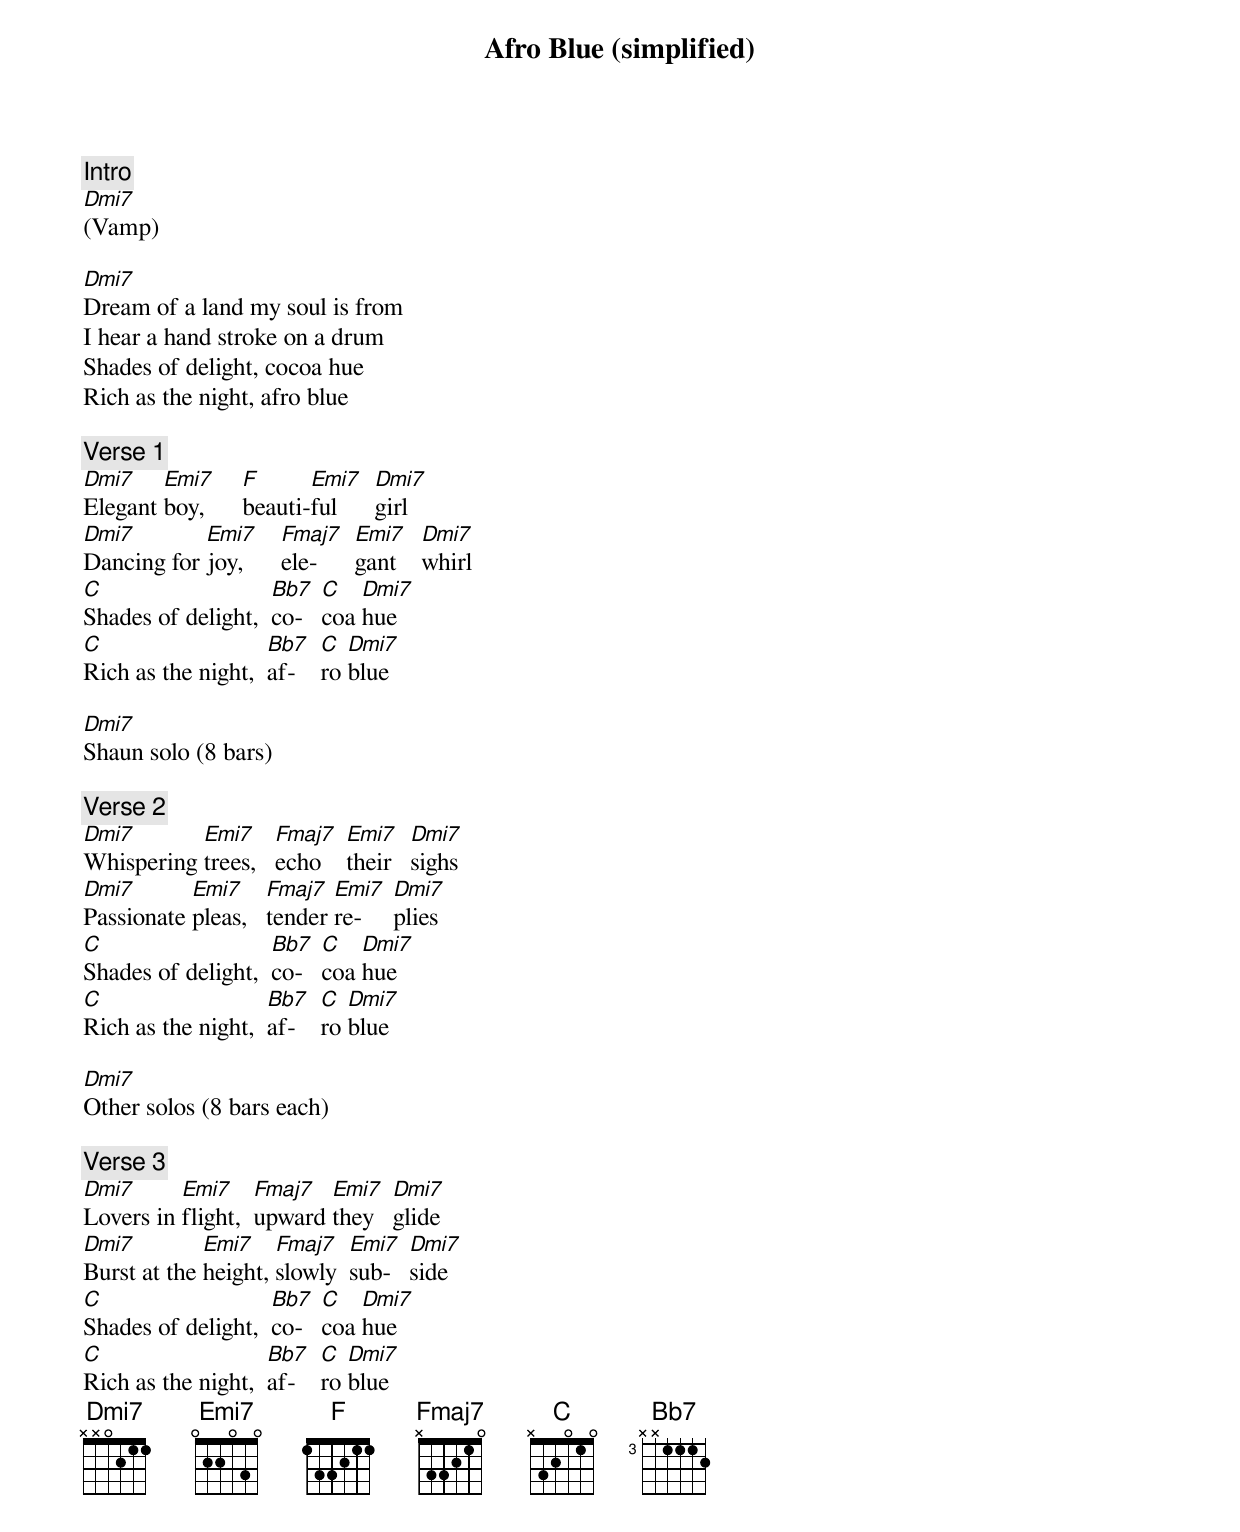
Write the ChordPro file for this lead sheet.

{t: Afro Blue (simplified)}
{c:Intro}
[Dmi7](Vamp)

[Dmi7]Dream of a land my soul is from
I hear a hand stroke on a drum
Shades of delight, cocoa hue
Rich as the night, afro blue

{c:Verse 1}
[Dmi7]Elegant [Emi7]boy,      [Fmaj]beauti-[Emi7]ful      [Dmi7]girl
[Dmi7]Dancing for [Emi7]joy,      [Fmaj7]ele-      [Emi7]gant    [Dmi7]whirl
[C]Shades of delight,  [Bb7]co-   [C]coa [Dmi7]hue
[C]Rich as the night,  [Bb7]af-    [C]ro [Dmi7]blue

[Dmi7]Shaun solo (8 bars)

{c:Verse 2}
[Dmi7]Whispering [Emi7]trees,   [Fmaj7]echo    [Emi7]their   [Dmi7]sighs
[Dmi7]Passionate [Emi7]pleas,   [Fmaj7]tender [Emi7]re-     [Dmi7]plies
[C]Shades of delight,  [Bb7]co-   [C]coa [Dmi7]hue
[C]Rich as the night,  [Bb7]af-    [C]ro [Dmi7]blue

[Dmi7]Other solos (8 bars each)

{c:Verse 3}
[Dmi7]Lovers in [Emi7]flight,  [Fmaj7]upward [Emi7]they   [Dmi7]glide
[Dmi7]Burst at the [Emi7]height, [Fmaj7]slowly  [Emi7]sub-   [Dmi7]side
[C]Shades of delight,  [Bb7]co-   [C]coa [Dmi7]hue
[C]Rich as the night,  [Bb7]af-    [C]ro [Dmi7]blue
